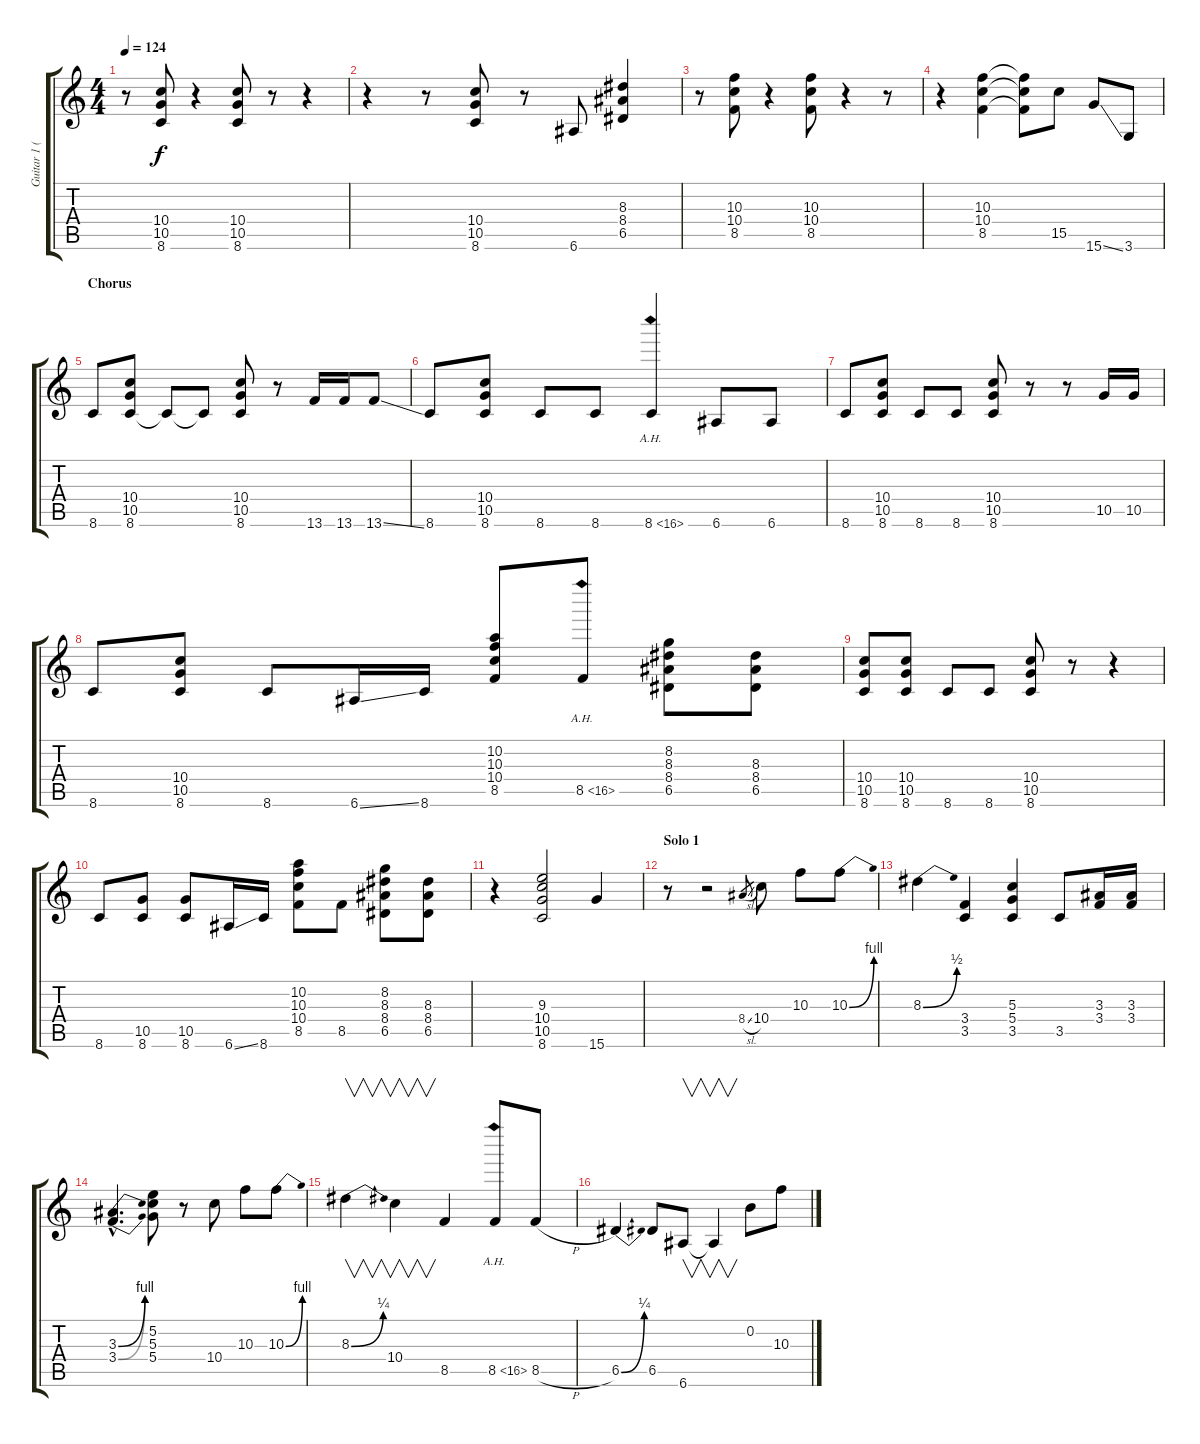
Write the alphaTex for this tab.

\track ("Guitar 1 (Standard Tuning)" "Guitar 1 (") {instrument distortionguitar}
\staff {score tabs}
\tuning (E4 B3 G3 D3 A2 E2) {hide}
\ts (4 4)
\tempo 124
\clef g2
\ks c
r.8{dy f} (10.4 10.5 8.6).8 r.4 (10.4 10.5 8.6).8 r.8 r.4 |
r.4 r.8 (10.4 10.5 8.6).8 r.8 6.6.8 (8.3 8.4 6.5).4 |
r.8 (10.3 10.4 8.5).8 r.4 (10.3 10.4 8.5).8 r.4 r.8 |
r.4 (10.3 10.4 8.5).4 (10.3{t} 10.4{t} 8.5{t}).8 15.5.8 15.6{ss}.8 3.6.8 |
\section ("" "Chorus")
8.6.8 (10.4 10.5 8.6).8 8.6{t}.8 8.6{t}.8 (10.4 10.5 8.6).8 r.8 13.6.16 13.6.16 13.6{ss}.8 |
8.6.8 (10.4 10.5 8.6).8 8.6.8 8.6.8 8.6{ah 8}.4 6.6.8 6.6.8 |
8.6.8 (10.4 10.5 8.6).8 8.6.8 8.6.8 (10.4 10.5 8.6).8 r.8 r.8 10.5.16 10.5.16 |
8.6.8 (10.4 10.5 8.6).8 8.6.8 6.6{ss}.16 8.6.16 (10.2 10.3 10.4 8.5).8 8.5{ah 8}.8 (8.2 8.3 8.4 6.5).8 (8.3 8.4 6.5).8 |
(10.4 10.5 8.6).8 (10.4 10.5 8.6).8 8.6.8 8.6.8 (10.4 10.5 8.6).8 r.8 r.4 |
8.6.8 (10.5 8.6).8 (10.5 8.6).8 6.6{ss}.16 8.6.16 (10.2 10.3 10.4 8.5).8 8.5.8 (8.2 8.3 8.4 6.5).8 (8.3 8.4 6.5).8 |
r.4 (9.3 10.4 10.5 8.6).2 15.6.4 |
\section ("" "Solo 1")
r.8 r.2 8.4{sl}.8{gr} 10.4.8 10.3.8 10.3{be (bend 0 0 60 4)}.8 |
8.3{be (bend 0 0 60 2)}.4 (3.4 3.5).4 (5.3 5.4 3.5).4 3.5.8 (3.3 3.4).16 (3.3 3.4).16 |
(3.3{be (bend 0 0 60 4) hac} 3.4{be (bend 0 0 60 4) hac}).4{d} (5.2 5.3 5.4).8 r.8 10.4.8 10.3.8 10.3{be (bend 0 0 60 4)}.8 |
8.3{be (bend 0 0 60 1)}.4{v} 10.4.4{v} 8.5.4 8.5{ah 8}.8 8.5{h}.8 |
6.5{be (bend 0 0 60 1)}.4 6.5.8 6.6.8{v} 6.6{t}.4{v} 0.2.8 10.3.8
